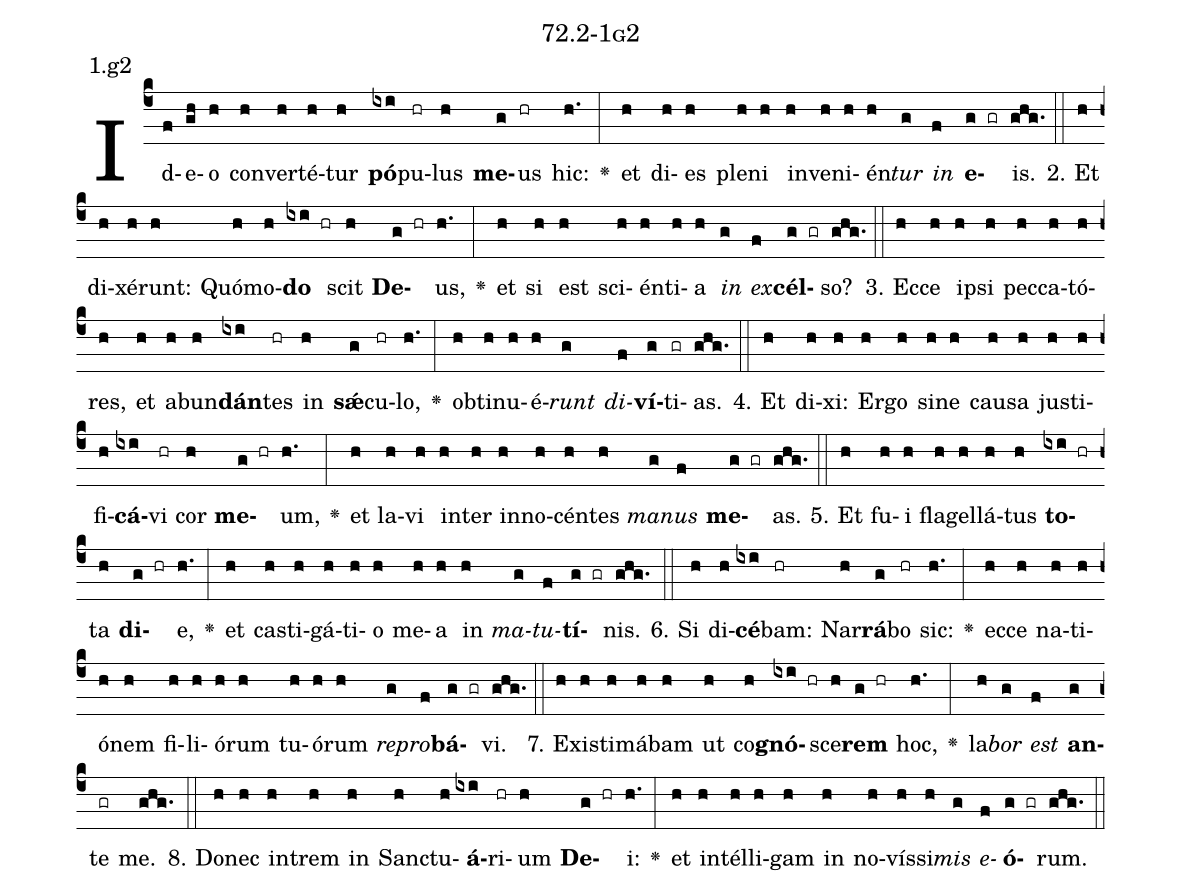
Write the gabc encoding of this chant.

name: 72.2-1g2;
annotation: 1.g2;
%%
(c4)Id(f)e(gh)o(h) con(h)ver(h)té(h)tur(h) <b>pó</b>(ixi)pu(hr)lus(h) <b>me</b>(g)us(hr) hic:(h.) <v>\greheightstar</v>(:) et(h) di(h)es(h) ple(h)ni(h) in(h)ve(h)ni(h)én(h)<i>tur</i>(g) <i>in</i>(f) <b>e</b>(g gr)is.(ghg.) (::)
2. Et(h) di(h)xé(h)runt:(h) Quó(h)mo(h)<b>do</b>(ixi hr) scit(h) <b>De</b>(g hr)us,(h.) <v>\greheightstar</v>(:) et(h) si(h) est(h) sci(h)én(h)ti(h)a(h) <i>in</i>(g) <i>ex</i>(f)<b>cél</b>(g gr)so?(ghg.) (::)
3. Ec(h)ce(h) ip(h)si(h) pec(h)ca(h)tó(h)res,(h) et(h) ab(h)un(h)<b>dán</b>(ixi)tes(hr) in(h) <b>sǽ</b>(g)cu(hr)lo,(h.) <v>\greheightstar</v>(:) ob(h)ti(h)nu(h)é(h)<i>runt</i>(g) <i>di</i>(f)<b>ví</b>(g)ti(gr)as.(ghg.) (::)
4. Et(h) di(h)xi:(h) Er(h)go(h) si(h)ne(h) cau(h)sa(h) jus(h)ti(h)fi(h)<b>cá</b>(ixi)vi(hr) cor(h) <b>me</b>(g hr)um,(h.) <v>\greheightstar</v>(:) et(h) la(h)vi(h) in(h)ter(h) in(h)no(h)cén(h)tes(h) <i>ma</i>(g)<i>nus</i>(f) <b>me</b>(g gr)as.(ghg.) (::)
5. Et(h) fu(h)i(h) fla(h)gel(h)lá(h)tus(h) <b>to</b>(ixi hr)ta(h) <b>di</b>(g hr)e,(h.) <v>\greheightstar</v>(:) et(h) cas(h)ti(h)gá(h)ti(h)o(h) me(h)a(h) in(h) <i>ma</i>(g)<i>tu</i>(f)<b>tí</b>(g gr)nis.(ghg.) (::)
6. Si(h) di(h)<b>cé</b>(ixi)bam:(hr) Nar(h)<b>rá</b>(g)bo(hr) sic:(h.) <v>\greheightstar</v>(:) ec(h)ce(h) na(h)ti(h)ó(h)nem(h) fi(h)li(h)ó(h)rum(h) tu(h)ó(h)rum(h) <i>re</i>(g)<i>pro</i>(f)<b>bá</b>(g gr)vi.(ghg.) (::)
7. Ex(h)is(h)ti(h)má(h)bam(h) ut(h) co(h)<b>gnó</b>(ixi hr)sce(h)<b>rem</b>(g hr) hoc,(h.) <v>\greheightstar</v>(:) la(h)<i>bor</i>(g) <i>est</i>(f) <b>an</b>(g)te(gr) me.(ghg.) (::)
8. Do(h)nec(h) in(h)trem(h) in(h) Sanc(h)tu(h)<b>á</b>(ixi)ri(hr)um(h) <b>De</b>(g hr)i:(h.) <v>\greheightstar</v>(:) et(h) in(h)tél(h)li(h)gam(h) in(h) no(h)vís(h)si(h)<i>mis</i>(g) <i>e</i>(f)<b>ó</b>(g gr)rum.(ghg.) (::)
